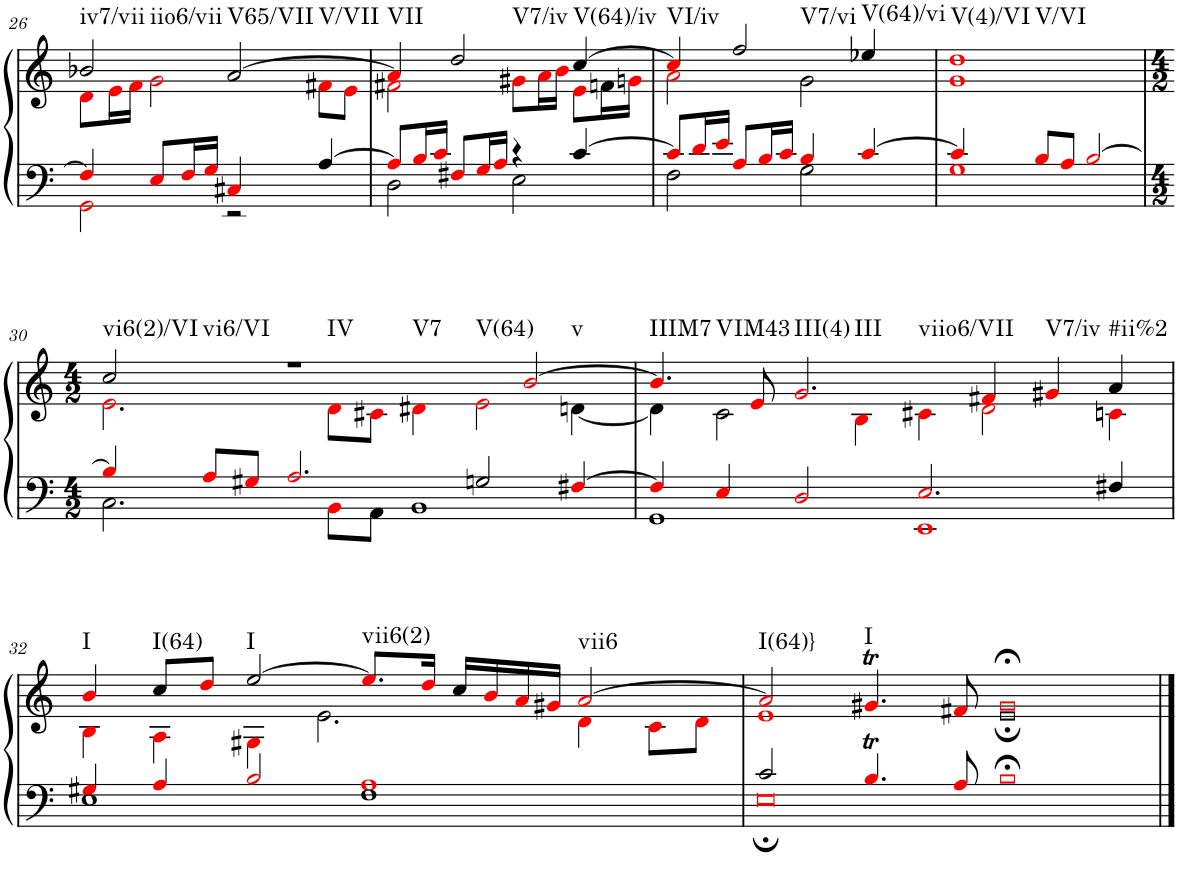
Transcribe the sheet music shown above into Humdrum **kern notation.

**kern	**kern	**harte
*part1	*part1	*part1
*staff2	*staff1	*
*I"Organ	*	*
*I'Org.	*	*
!!LO:PB:g=z
*clefF4	*clefG2	*
*k[]	*k[]	*
*M2/2	*M2/2	*
=26	=26	=26
*^	*^	*
!	!	!	!	!LO:H:n=1:kt=iv7/vii
!	!	!	!	!LO:H:n=2:kt=iio6/vii
4Fi/]	2GGi\	2b-X/	8di\L	N N
.	.	.	16ei\L	.
.	.	.	16fi\JJ	.
8Ei/L	.	.	2gi\	.
16Fi/L	.	.	.	.
16Gi/JJ	.	.	.	.
!	!	!	!	!LO:H:n=1:kt=V65/VII
!	!	!	!	!LO:H:n=2:kt=V/VII
4C#Xi/	2r	[2a/	.	N N
[4A/	.	.	8f#Xi\L	.
.	.	.	8ei\J	.
=27	=27	=27	=27	=27
!	!	!	!	!LO:H:kt=VII
8Ai/L]	2D\	4ai/]	2f#Xi\	N
16Bi/L	.	.	.	.
16ci/JJ	.	.	.	.
!	!	!	!	!LO:H:kt=V7/iv
8F#Xi/L	.	2dd/	.	N
16Gi/L	.	.	.	.
16Ai/JJ	.	.	.	.
4r	2E\	.	8g#Xi\L	.
.	.	.	16ai\L	.
.	.	.	16bi\JJ	.
!	!	!	!	!LO:H:kt=V(64)/iv
[4c/	.	[4cc/	8ei\L	N
.	.	.	16fn\L	.
.	.	.	16gni\JJ	.
=28	=28	=28	=28	=28
!	!	!	!	!LO:H:kt=VI/iv
8ci/L]	2F\	4cci/]	2ai\	N
16di/L	.	.	.	.
16ei/JJ	.	.	.	.
!	!	!	!	!LO:H:kt=V7/vi
8Ai/L	.	2ff/	.	N
16Bi/L	.	.	.	.
16ci/JJ	.	.	.	.
4Bi/	2G\	.	2g\	.
!	!	!	!	!LO:H:kt=V(64)/vi
[4ci/	.	4ee-X/	.	N
=29	=29	=29	=29	=29
!	!	!	!	!LO:H:n=1:kt=V(4)/VI
!	!	!	!	!LO:H:n=2:kt=V/VI
4ci/]	1Gi	1ddi	1gi	N N
8Bi/L	.	.	.	.
8Ai/J	.	.	.	.
[2Bi/	.	.	.	.
!!LO:LB:g=z	!!
=30	=30	=30	=30	=30
*M4/2	*	*M4/2	*	*
!	!	!	!	!LO:H:n=1:kt=vi6(2)/VI
!	!	!	!	!LO:H:n=2:kt=vi6/VI
4Bi/]	2.C\	2cc/	2.ei\	N N
8Ai/L	.	.	.	.
8G#Xi/J	.	.	.	.
!	!	!	!	!LO:H:n=1:kt=IV
!	!	!	!	!LO:H:n=2:kt=V7
!	!	!	!	!LO:H:n=3:kt=V(64)
2.Ai/	.	1r	.	N N N
.	8BBi\L	.	8di\L	.
.	8AA\J	.	8c#Xi\J	.
.	1BB	.	4d#Xi\	.
2Gn/	.	.	2ei\	.
!	!	!	!	!LO:H:kt=v
.	.	[2bi/	.	N
[4F#Xi/	.	.	[4dn\	.
=31	=31	=31	=31	=31
!	!	!	!	!LO:H:n=1:kt=IIIM7
!	!	!	!	!LO:H:n=2:kt=VIM43
4F#i/]	1GG	4.bi/]	4d\]	N N
4Ei/	.	.	2c\	.
.	.	8ei/	.	.
!	!	!	!	!LO:H:n=1:kt=III(4)
!	!	!	!	!LO:H:n=2:kt=III
!	!	!	!	!LO:H:n=3:kt=viio6/VII
2Di/	.	2.gi/	.	N N N
.	.	.	4Bi\	.
2.Ei/	1EEi	.	4c#Xi\	.
.	.	4f#Xi/	2di\	.
!	!	!	!	!LO:H:kt=V7/iv
.	.	4g#Xi/	.	N
!	!	!	!	!LO:H:kt=#ii%2
4F#X/	.	4a/	4cni\	N
!!LO:LB:g=z	!!
=32	=32	=32	=32	=32
!	!	!	!	!LO:H:kt=I
4G#Xi/	1E	4bi/	4Bi\	N
!	!	!	!	!LO:H:kt=I(64)
4Ai/	.	8cc/L	4Ai\	N
.	.	8ddi/J	.	.
!	!	!	!	!LO:H:kt=I
2Bi/	.	[2ee/	4G#Xi\	N
.	.	.	2.e\	.
!	!	!	!	!LO:H:kt=vii6(2)
1Ai	1F	8.eei/L]	.	N
.	.	16ddi/Jk	.	.
.	.	16cc/LL	.	.
.	.	16bi/	.	.
.	.	16ai/	.	.
.	.	16g#Xi/JJ	.	.
!	!	!	!	!LO:H:kt=vii6
.	.	[2ai/	4di\	N
.	.	.	8ci\L	.
.	.	.	8di\J	.
=33	=33	=33	=33	=33
!	!	!	!	!LO:H:kt=I(64)}
2c/	0E;i	2ai/]	1ei	N
!	!	!	!	!LO:H:kt=I
4.Bti/	.	4.g#Xti/	.	N
8Ai/	.	8f#Xi/	.	.
1B;<i	.	1g#;<i	1e;	.
*v	*v	*	*	*
*	*v	*v	*
==	==	==
*-	*-	*-
